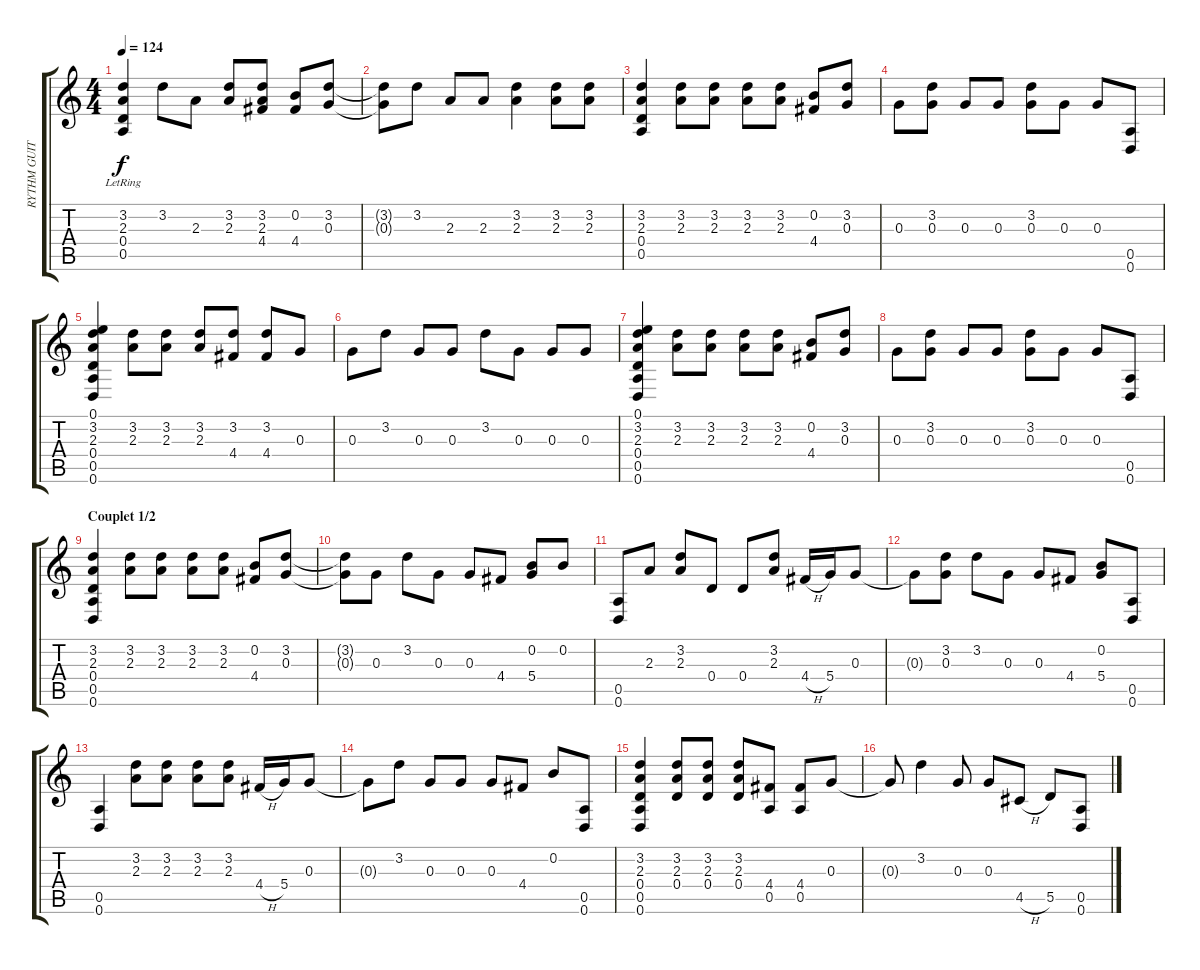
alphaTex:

\track ("RYTHM GUITAR" "RYTHM GUIT") {instrument acousticguitarnylon}
\staff {score tabs}
\tuning (E4 B3 G3 D3 A2 D2) {hide}
\ts (4 4)
\tempo 124
\clef g2
\ks c
(3.2{lr} 2.3{lr} 0.4{lr} 0.5{lr}).4{dy f instrument acousticguitarnylon} 3.2.8 2.3.8 (3.2 2.3).8 (3.2 2.3 4.4).8 (0.2 4.4).8 (3.2 0.3).8 |
(3.2{t} 0.3{t}).8 3.2.8 2.3.8 2.3.8 (3.2 2.3).4 (3.2 2.3).8 (3.2 2.3).8 |
(3.2 2.3 0.4 0.5).4 (3.2 2.3).8 (3.2 2.3).8 (3.2 2.3).8 (3.2 2.3).8 (0.2 4.4).8 (3.2 0.3).8 |
0.3.8 (3.2 0.3).8 0.3.8 0.3.8 (3.2 0.3).8 0.3.8 0.3.8 (0.5 0.6).8 |
(0.1 3.2 2.3 0.4 0.5 0.6).4 (3.2 2.3).8 (3.2 2.3).8 (3.2 2.3).8 (3.2 4.4).8 (3.2 4.4).8 0.3.8 |
0.3.8 3.2.8 0.3.8 0.3.8 3.2.8 0.3.8 0.3.8 0.3.8 |
(0.1 3.2 2.3 0.4 0.5 0.6).4 (3.2 2.3).8 (3.2 2.3).8 (3.2 2.3).8 (3.2 2.3).8 (0.2 4.4).8 (3.2 0.3).8 |
0.3.8 (3.2 0.3).8 0.3.8 0.3.8 (3.2 0.3).8 0.3.8 0.3.8 (0.5 0.6).8 |
\section ("" "Couplet 1/2")
(3.2 2.3 0.4 0.5 0.6).4 (3.2 2.3).8 (3.2 2.3).8 (3.2 2.3).8 (3.2 2.3).8 (0.2 4.4).8 (3.2 0.3).8 |
(3.2{t} 0.3{t}).8 0.3.8 3.2.8 0.3.8 0.3.8 4.4.8 (0.2 5.4).8 0.2.8 |
(0.5 0.6).8 2.3.8 (3.2 2.3).8 0.4.8 0.4.8 (3.2 2.3).8 4.4{h}.16 5.4.16 0.3.8 |
0.3{t}.8 (3.2 0.3).8 3.2.8 0.3.8 0.3.8 4.4.8 (0.2 5.4).8 (0.5 0.6).8 |
(0.5 0.6).4 (3.2 2.3).8 (3.2 2.3).8 (3.2 2.3).8 (3.2 2.3).8 4.4{h}.16 5.4.16 0.3.8 |
0.3{t}.8 3.2.8 0.3.8 0.3.8 0.3.8 4.4.8 0.2.8 (0.5 0.6).8 |
(3.2 2.3 0.4 0.5 0.6).4 (3.2 2.3 0.4).8 (3.2 2.3 0.4).8 (3.2 2.3 0.4).8 (4.4 0.5).8 (4.4 0.5).8 0.3.8 |
0.3{t}.8 3.2.4 0.3.8 0.3.8 4.5{h}.8 5.5.8 (0.5 0.6).8
